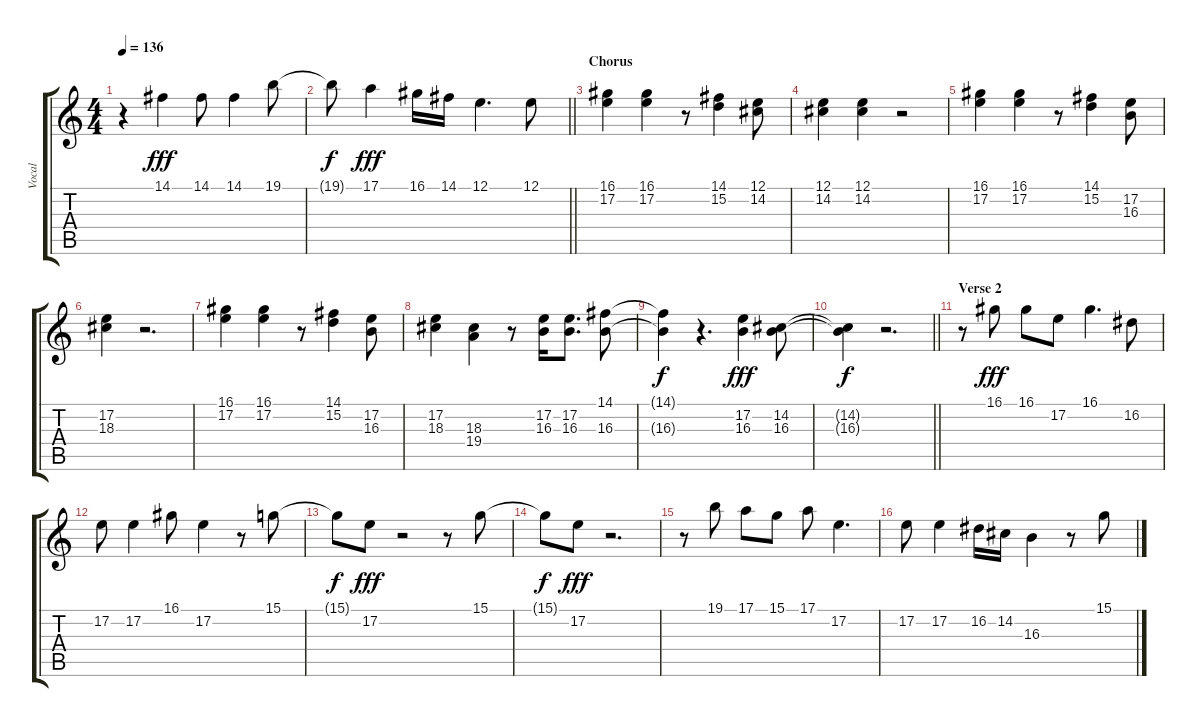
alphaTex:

\track ("Vocal" "Vocal") {instrument lead2sawtooth}
\staff {score tabs}
\tuning (E4 B3 G3 D3 A2 E2) {hide}
\ts (4 4)
\tempo 136
\clef g2
\ks c
r.4{dy fff} 14.1.4 14.1.8 14.1.4 19.1.8 |
\barLineRight lightlight
19.1{t}.8{dy f} 17.1.4{dy fff} 16.1.16 14.1.16 12.1.4{d} 12.1.8 |
\section ("" "Chorus")
(16.1 17.2).4 (16.1 17.2).4 r.8 (14.1 15.2).4 (12.1 14.2).8 |
(12.1 14.2).4 (12.1 14.2).4 r.2 |
(16.1 17.2).4 (16.1 17.2).4 r.8 (14.1 15.2).4 (17.2 16.3).8 |
(17.2 18.3).4 r.2{d} |
(16.1 17.2).4 (16.1 17.2).4 r.8 (14.1 15.2).4 (17.2 16.3).8 |
(17.2 18.3).4 (18.3 19.4).4 r.8 (17.2 16.3).16 (17.2 16.3).8{d} (14.1 16.3).8 |
(14.1{t} 16.3{t}).4{dy f} r.4{d} (17.2 16.3).4{dy fff} (14.2 16.3).8 |
\barLineRight lightlight
(14.2{t} 16.3{t}).4{dy f} r.2{d} |
\section ("" "Verse 2")
r.8 16.1.8{dy fff} 16.1.8 17.2.8 16.1.4{d} 16.2.8 |
17.2.8 17.2.4 16.1.8 17.2.4 r.8 15.1.8 |
15.1{t}.8{dy f} 17.2.8{dy fff} r.2 r.8 15.1.8 |
15.1{t}.8{dy f} 17.2.8{dy fff} r.2{d} |
r.8 19.1.8 17.1.8 15.1.8 17.1.8 17.2.4{d} |
17.2.8 17.2.4 16.2.16 14.2.16 16.3.4 r.8 15.1.8
